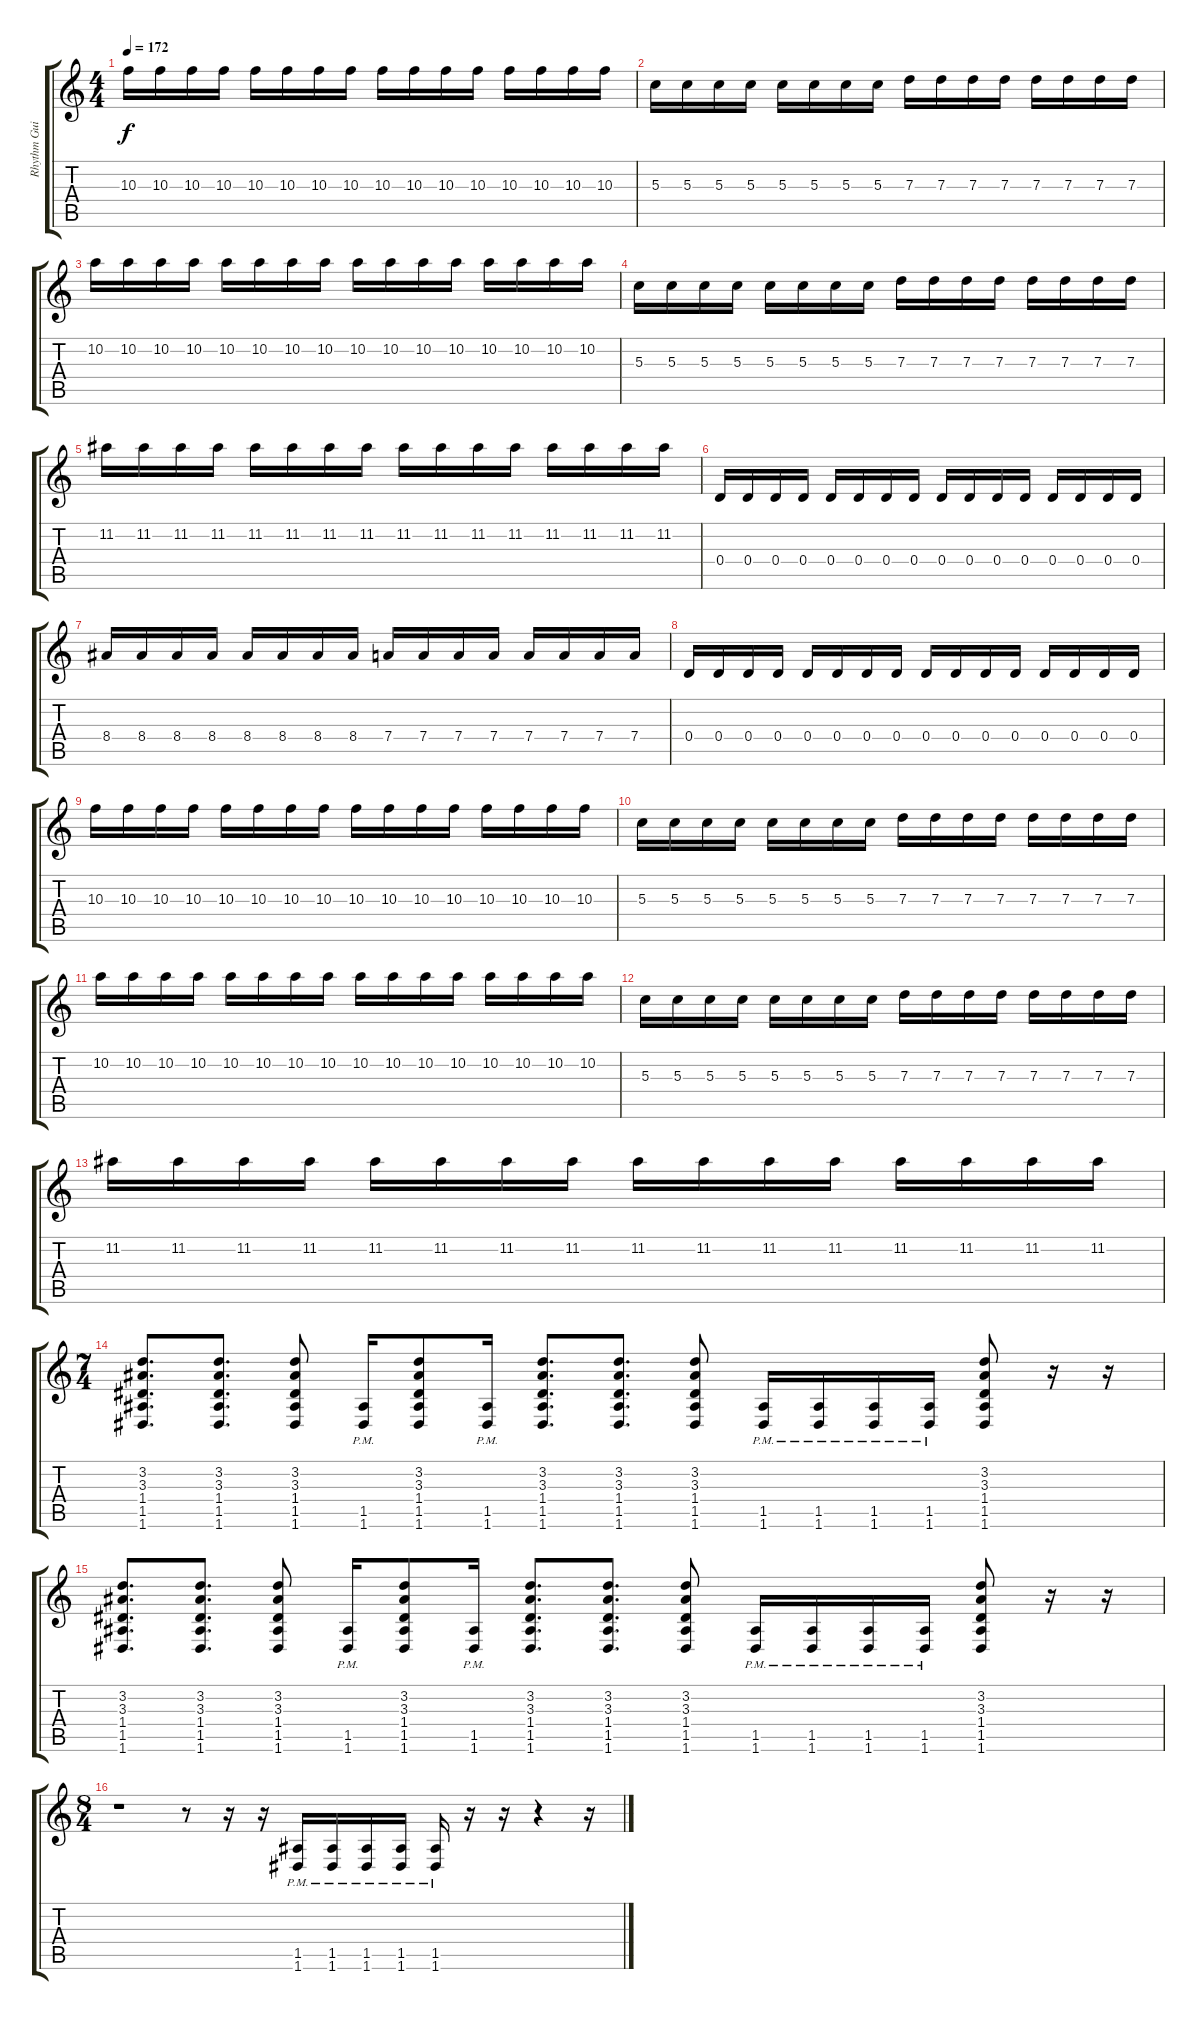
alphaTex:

\track ("Rhythm Guitar 2" "Rhythm Gui") {instrument distortionguitar}
\staff {score tabs}
\tuning (E4 B3 G3 D3 A2 D2) {hide}
\ts (4 4)
\tempo 172
\clef g2
\ks c
10.3.16{dy f} 10.3.16 10.3.16 10.3.16 10.3.16 10.3.16 10.3.16 10.3.16 10.3.16 10.3.16 10.3.16 10.3.16 10.3.16 10.3.16 10.3.16 10.3.16 |
5.3.16 5.3.16 5.3.16 5.3.16 5.3.16 5.3.16 5.3.16 5.3.16 7.3.16 7.3.16 7.3.16 7.3.16 7.3.16 7.3.16 7.3.16 7.3.16 |
10.2.16 10.2.16 10.2.16 10.2.16 10.2.16 10.2.16 10.2.16 10.2.16 10.2.16 10.2.16 10.2.16 10.2.16 10.2.16 10.2.16 10.2.16 10.2.16 |
5.3.16 5.3.16 5.3.16 5.3.16 5.3.16 5.3.16 5.3.16 5.3.16 7.3.16 7.3.16 7.3.16 7.3.16 7.3.16 7.3.16 7.3.16 7.3.16 |
11.2.16 11.2.16 11.2.16 11.2.16 11.2.16 11.2.16 11.2.16 11.2.16 11.2.16 11.2.16 11.2.16 11.2.16 11.2.16 11.2.16 11.2.16 11.2.16 |
0.4.16 0.4.16 0.4.16 0.4.16 0.4.16 0.4.16 0.4.16 0.4.16 0.4.16 0.4.16 0.4.16 0.4.16 0.4.16 0.4.16 0.4.16 0.4.16 |
8.4.16 8.4.16 8.4.16 8.4.16 8.4.16 8.4.16 8.4.16 8.4.16 7.4.16 7.4.16 7.4.16 7.4.16 7.4.16 7.4.16 7.4.16 7.4.16 |
0.4.16 0.4.16 0.4.16 0.4.16 0.4.16 0.4.16 0.4.16 0.4.16 0.4.16 0.4.16 0.4.16 0.4.16 0.4.16 0.4.16 0.4.16 0.4.16 |
10.3.16 10.3.16 10.3.16 10.3.16 10.3.16 10.3.16 10.3.16 10.3.16 10.3.16 10.3.16 10.3.16 10.3.16 10.3.16 10.3.16 10.3.16 10.3.16 |
5.3.16 5.3.16 5.3.16 5.3.16 5.3.16 5.3.16 5.3.16 5.3.16 7.3.16 7.3.16 7.3.16 7.3.16 7.3.16 7.3.16 7.3.16 7.3.16 |
10.2.16 10.2.16 10.2.16 10.2.16 10.2.16 10.2.16 10.2.16 10.2.16 10.2.16 10.2.16 10.2.16 10.2.16 10.2.16 10.2.16 10.2.16 10.2.16 |
5.3.16 5.3.16 5.3.16 5.3.16 5.3.16 5.3.16 5.3.16 5.3.16 7.3.16 7.3.16 7.3.16 7.3.16 7.3.16 7.3.16 7.3.16 7.3.16 |
11.2.16 11.2.16 11.2.16 11.2.16 11.2.16 11.2.16 11.2.16 11.2.16 11.2.16 11.2.16 11.2.16 11.2.16 11.2.16 11.2.16 11.2.16 11.2.16 |
\ts (7 4)
(3.2 3.3 1.4 1.5 1.6).8{d} (3.2 3.3 1.4 1.5 1.6).8{d} (3.2 3.3 1.4 1.5 1.6).8 (1.5{pm} 1.6{pm}).16 (3.2 3.3 1.4 1.5 1.6).8 (1.5{pm} 1.6{pm}).16 (3.2 3.3 1.4 1.5 1.6).8{d} (3.2 3.3 1.4 1.5 1.6).8{d} (3.2 3.3 1.4 1.5 1.6).8 (1.5{pm} 1.6{pm}).16 (1.5{pm} 1.6{pm}).16 (1.5{pm} 1.6{pm}).16 (1.5{pm} 1.6{pm}).16 (3.2 3.3 1.4 1.5 1.6).8 r.16 r.16 |
(3.2 3.3 1.4 1.5 1.6).8{d} (3.2 3.3 1.4 1.5 1.6).8{d} (3.2 3.3 1.4 1.5 1.6).8 (1.5{pm} 1.6{pm}).16 (3.2 3.3 1.4 1.5 1.6).8 (1.5{pm} 1.6{pm}).16 (3.2 3.3 1.4 1.5 1.6).8{d} (3.2 3.3 1.4 1.5 1.6).8{d} (3.2 3.3 1.4 1.5 1.6).8 (1.5{pm} 1.6{pm}).16 (1.5{pm} 1.6{pm}).16 (1.5{pm} 1.6{pm}).16 (1.5{pm} 1.6{pm}).16 (3.2 3.3 1.4 1.5 1.6).8 r.16 r.16 |
\ts (8 4)
r.1 r.8 r.16 r.16 (1.5{pm} 1.6{pm}).16 (1.5{pm} 1.6{pm}).16 (1.5{pm} 1.6{pm}).16 (1.5{pm} 1.6{pm}).16 (1.5{pm} 1.6{pm}).16 r.16 r.16 r.4 r.16
